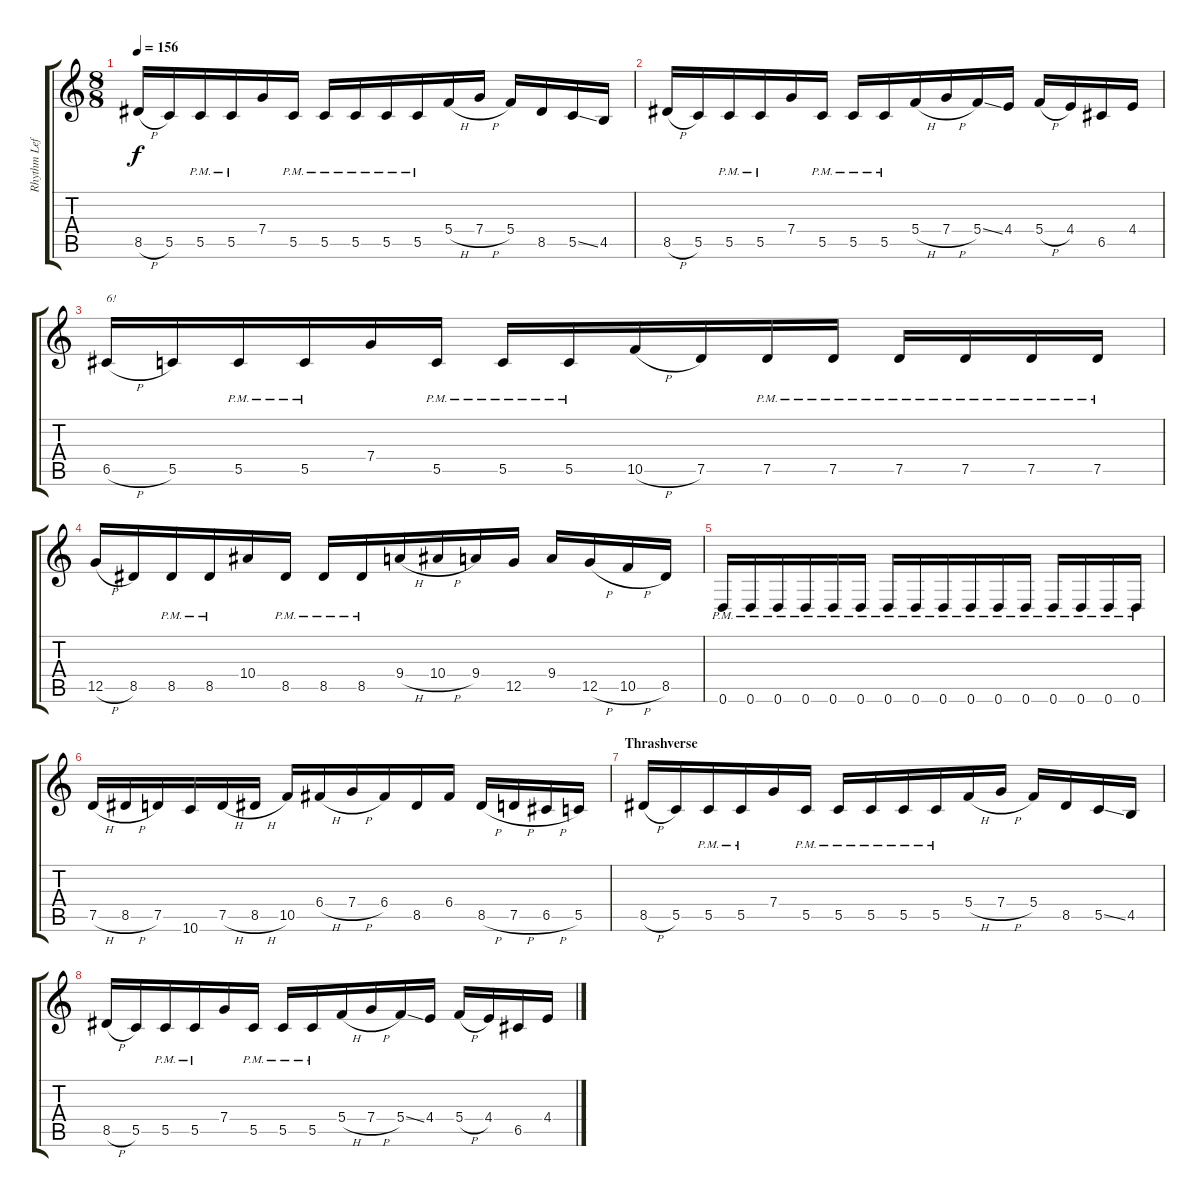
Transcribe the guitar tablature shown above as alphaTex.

\track ("Rhythm Left" "Rhythm Lef") {instrument distortionguitar}
\staff {score tabs}
\tuning (D4 A3 F3 C3 G2 D2) {hide}
\ts (8 8)
\tempo 156
\clef g2
\ks c
8.5{h}.16{dy f} 5.5.16 5.5{pm}.16 5.5{pm}.16 7.4.16 5.5{pm}.16 5.5{pm}.16 5.5{pm}.16 5.5{pm}.16 5.5{pm}.16 5.4{h}.16 7.4{h}.16 5.4.16 8.5.16 5.5{ss}.16 4.5.16 |
8.5{h}.16 5.5.16 5.5{pm}.16 5.5{pm}.16 7.4.16 5.5{pm}.16 5.5{pm}.16 5.5{pm}.16 5.4{h}.16 7.4{h}.16 5.4{ss}.16 4.4.16 5.4{h}.16 4.4.16 6.5.16 4.4.16 |
6.5{h}.16{txt "6!"} 5.5.16 5.5{pm}.16 5.5{pm}.16 7.4.16 5.5{pm}.16 5.5{pm}.16 5.5{pm}.16 10.5{h}.16 7.5.16 7.5{pm}.16 7.5{pm}.16 7.5{pm}.16 7.5{pm}.16 7.5{pm}.16 7.5{pm}.16 |
12.5{h}.16 8.5.16 8.5{pm}.16 8.5{pm}.16 10.4.16 8.5{pm}.16 8.5{pm}.16 8.5{pm}.16 9.4{h}.16 10.4{h}.16 9.4.16 12.5.16 9.4.16 12.5{h}.16 10.5{h}.16 8.5.16 |
0.6{pm}.16 0.6{pm}.16 0.6{pm}.16 0.6{pm}.16 0.6{pm}.16 0.6{pm}.16 0.6{pm}.16 0.6{pm}.16 0.6{pm}.16 0.6{pm}.16 0.6{pm}.16 0.6{pm}.16 0.6{pm}.16 0.6{pm}.16 0.6{pm}.16 0.6{pm}.16 |
7.5{h}.16 8.5{h}.16 7.5.16 10.6.16 7.5{h}.16 8.5{h}.16 10.5.16 6.4{h}.16 7.4{h}.16 6.4.16 8.5.16 6.4.16 8.5{h}.16 7.5{h}.16 6.5{h}.16 5.5.16 |
\section ("" "Thrashverse")
8.5{h}.16 5.5.16 5.5{pm}.16 5.5{pm}.16 7.4.16 5.5{pm}.16 5.5{pm}.16 5.5{pm}.16 5.5{pm}.16 5.5{pm}.16 5.4{h}.16 7.4{h}.16 5.4.16 8.5.16 5.5{ss}.16 4.5.16 |
8.5{h}.16 5.5.16 5.5{pm}.16 5.5{pm}.16 7.4.16 5.5{pm}.16 5.5{pm}.16 5.5{pm}.16 5.4{h}.16 7.4{h}.16 5.4{ss}.16 4.4.16 5.4{h}.16 4.4.16 6.5.16 4.4.16
